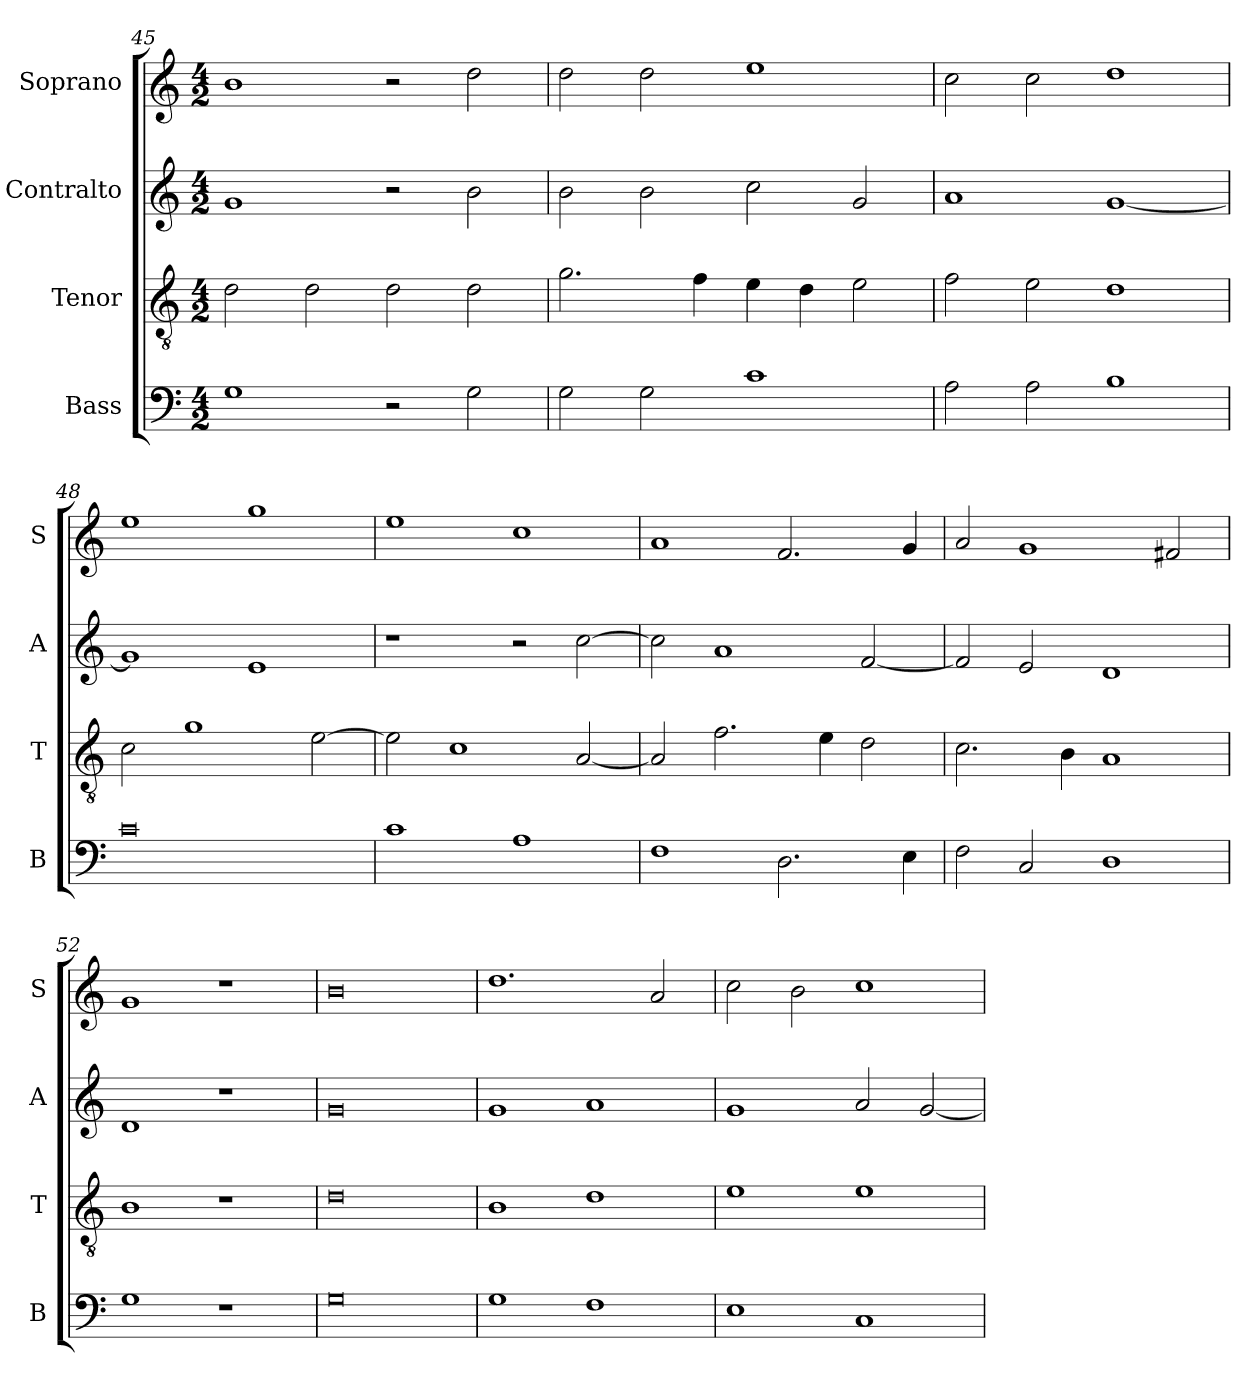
**kern	**kern	**kern	**kern
*part4	*part3	*part2	*part1
*staff4	*staff3	*staff2	*staff1
*I"Bass	*I"Tenor	*I"Contralto	*I"Soprano
*I'B	*I'T	*I'A	*I'S
*clefF4	*clefGv2	*clefG2	*clefG2
*k[]	*k[]	*k[]	*k[]
*G:mix	*G:mix	*G:mix	*G:mix
*M4/2	*M4/2	*M4/2	*M4/2
=45	=45	=45	=45
1G	2d	1g	1b
.	2d	.	.
2r	2d	2r	2r
2G	2d	2b	2dd
=46	=46	=46	=46
2G	2.g	2b	2dd
2G	.	2b	2dd
.	4f	.	.
1c	4e	2cc	1ee
.	4d	.	.
.	2e	2g	.
=47	=47	=47	=47
2A	2f	1a	2cc
2A	2e	.	2cc
1B	1d	[1g	1dd
=48	=48	=48	=48
0c	2c	1g]	1ee
.	1g	.	.
.	.	1e	1gg
.	[2e	.	.
=49	=49	=49	=49
1c	2e]	1r	1ee
.	1c	.	.
1A	.	2r	1cc
.	[2A	[2cc	.
=50	=50	=50	=50
1F	2A]	2cc]	1a
.	2.f	1a	.
2.D	.	.	2.f
.	4e	.	.
.	2d	[2f	.
4E	.	.	4g
=51	=51	=51	=51
2F	2.c	2f]	2a
2C	.	2e	1g
.	4B	.	.
1D	1A	1d	.
.	.	.	2f#X
=52	=52	=52	=52
1G	1B	1d	1g
1r	1r	1r	1r
=53	=53	=53	=53
0G	0d	0g	0b
=54	=54	=54	=54
1G	1B	1g	1.dd
1F	1d	1a	.
.	.	.	2a
=55	=55	=55	=55
1E	1e	1g	2cc
.	.	.	2b
1C	1e	2a	1cc
.	.	[2g	.
=	=	=	=
*-	*-	*-	*-
